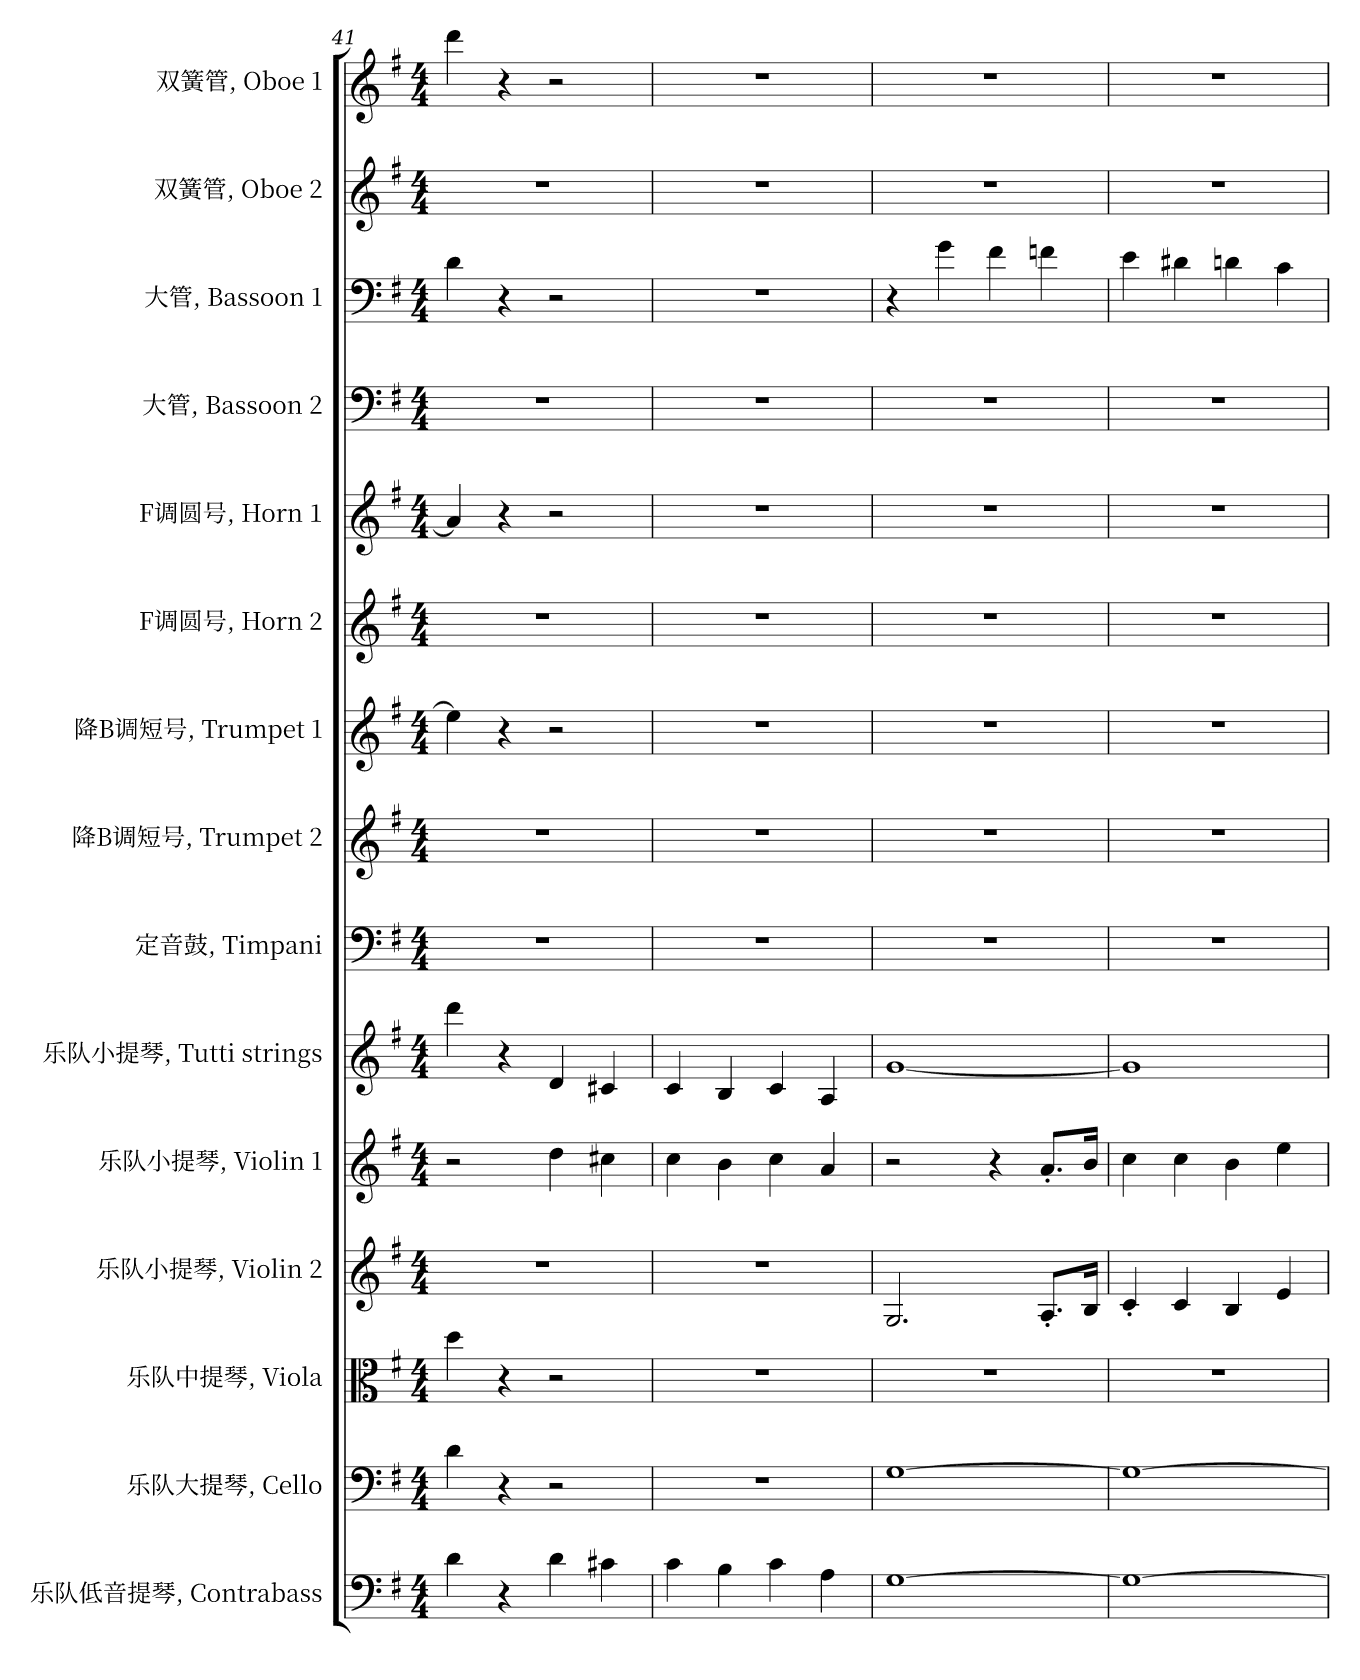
**kern	**kern	**kern	**kern	**kern	**kern	**kern	**kern	**kern	**kern	**kern	**kern	**kern	**kern	**kern
*part15	*part14	*part13	*part12	*part11	*part10	*part9	*part8	*part7	*part6	*part5	*part4	*part3	*part2	*part1
*staff15	*staff14	*staff13	*staff12	*staff11	*staff10	*staff9	*staff8	*staff7	*staff6	*staff5	*staff4	*staff3	*staff2	*staff1
*I"乐队低音提琴, Contrabass	*I"乐队大提琴, Cello	*I"乐队中提琴, Viola	*I"乐队小提琴, Violin 2	*I"乐队小提琴, Violin 1	*I"乐队小提琴, Tutti strings	*I"定音鼓, Timpani	*I"降B调短号, Trumpet 2	*I"降B调短号, Trumpet 1	*I"F调圆号, Horn 2	*I"F调圆号, Horn 1	*I"大管, Bassoon 2	*I"大管, Bassoon 1	*I"双簧管, Oboe 2	*I"双簧管, Oboe 1
*I'Cbs.	*	*	*	*	*	*I'Timp.	*	*	*I'F Hn.	*I'F Hn.	*I'Bsn.	*I'Bsn.	*I'Ob.	*I'Ob.
*clefF4	*clefF4	*clefC3	*clefG2	*clefG2	*clefG2	*clefF4	*clefG2	*clefG2	*clefG2	*clefG2	*clefF4	*clefF4	*clefG2	*clefG2
*ITrd7c12	*	*	*	*	*	*	*ITrd1c2	*ITrd1c2	*ITrd4c7	*ITrd4c7	*	*	*	*
*k[f#]	*k[f#]	*k[f#]	*k[f#]	*k[f#]	*k[f#]	*k[f#]	*k[b-]	*k[b-]	*k[]	*k[]	*k[f#]	*k[f#]	*k[f#]	*k[f#]
*M4/4	*M4/4	*M4/4	*M4/4	*M4/4	*M4/4	*M4/4	*M4/4	*M4/4	*M4/4	*M4/4	*M4/4	*M4/4	*M4/4	*M4/4
=41	=41	=41	=41	=41	=41	=41	=41	=41	=41	=41	=41	=41	=41	=41
4D\	4d\	4dd\	1r	2r	4ddd\	1r	1r	4dd\]	1r	4d/]	1r	4d\	1r	4ddd\
*	*	*	*	*	*	*	*	*	*	*	*	*	*	*MM130
4r	4r	4r	.	.	4r	.	.	4r	.	4r	.	4r	.	4r
*	*	*	*	*	*	*	*	*	*	*	*	*	*	*MM145
4D\	2r	2r	.	4dd\	4d/	.	.	2r	.	2r	.	2r	.	2r
4C#X\	.	.	.	4cc#X\	4c#X/	.	.	.	.	.	.	.	.	.
=42	=42	=42	=42	=42	=42	=42	=42	=42	=42	=42	=42	=42	=42	=42
*	*	*	*	*	*	*	*	*	*	*	*	*	*	*MM148
4C\	1r	1r	1r	4cc\	4c/	1r	1r	1r	1r	1r	1r	1r	1r	1r
4BB\	.	.	.	4b\	4B/	.	.	.	.	.	.	.	.	.
4C\	.	.	.	4cc\	4c/	.	.	.	.	.	.	.	.	.
4AA\	.	.	.	4a/	4A/	.	.	.	.	.	.	.	.	.
=43	=43	=43	=43	=43	=43	=43	=43	=43	=43	=43	=43	=43	=43	=43
*	*	*	*	*	*	*	*	*	*	*	*	*	*	*MM143
[1GG	[1G	1r	2.G/	2r	[1g	1r	1r	1r	1r	1r	1r	4r	1r	1r
.	.	.	.	.	.	.	.	.	.	.	.	4g\	.	.
.	.	.	.	4r	.	.	.	.	.	.	.	4f#\	.	.
.	.	.	8.A'/L	8.a'/L	.	.	.	.	.	.	.	4fn\	.	.
.	.	.	16B/Jk	16b/Jk	.	.	.	.	.	.	.	.	.	.
!!LO:PB:g=z
=44	=44	=44	=44	=44	=44	=44	=44	=44	=44	=44	=44	=44	=44	=44
1GG_	1G_	1r	4c'/	4cc\	1g]	1r	1r	1r	1r	1r	1r	4e\	1r	1r
.	.	.	4c/	4cc\	.	.	.	.	.	.	.	4d#X\	.	.
.	.	.	4B/	4b\	.	.	.	.	.	.	.	4dn\	.	.
.	.	.	4e/	4ee\	.	.	.	.	.	.	.	4c\	.	.
=	=	=	=	=	=	=	=	=	=	=	=	=	=	=
*-	*-	*-	*-	*-	*-	*-	*-	*-	*-	*-	*-	*-	*-	*-
